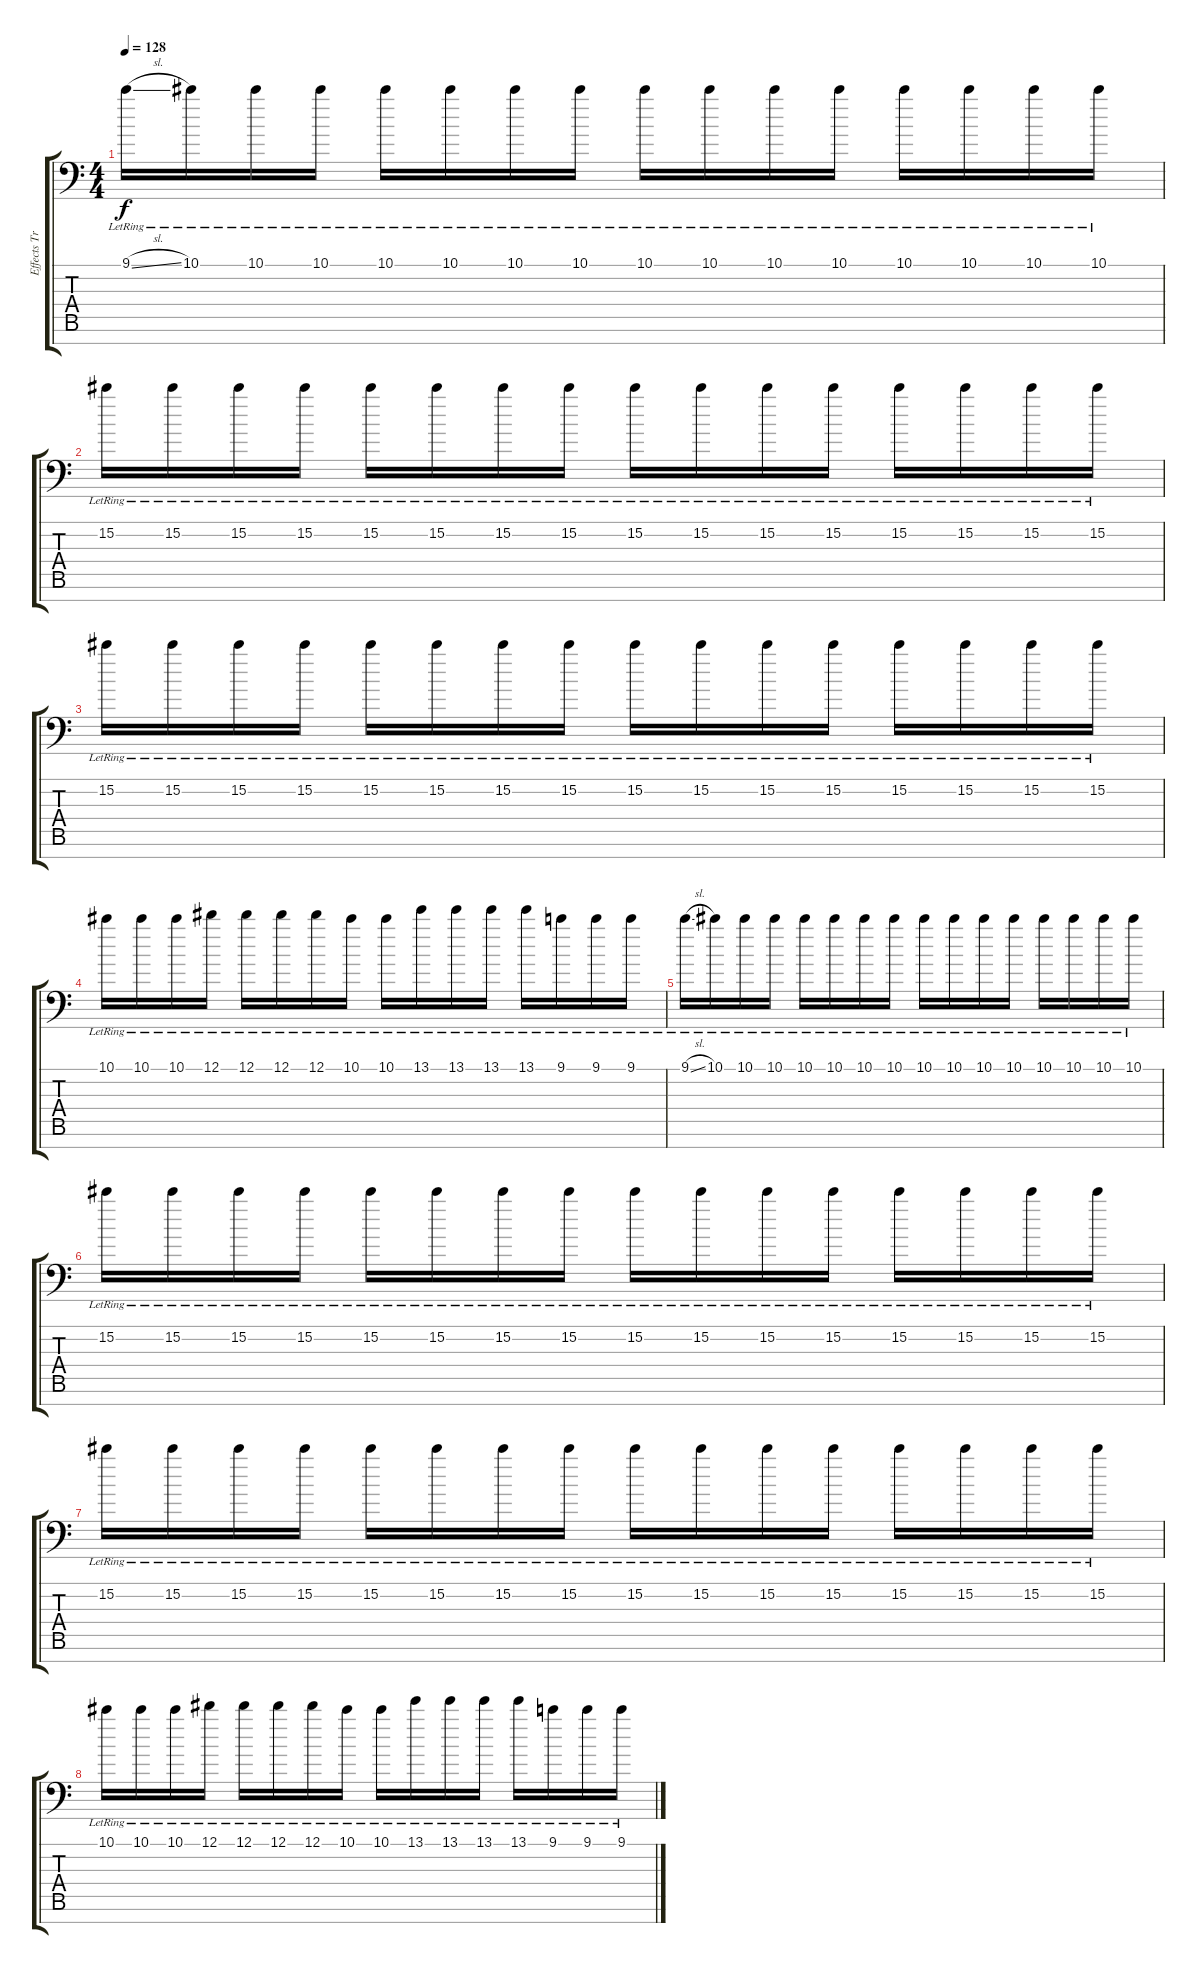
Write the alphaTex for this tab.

\track ("Effects Track" "Effects Tr") {instrument distortionguitar}
\staff {score tabs}
\tuning (Eb4 Bb3 Gb3 Db3 Ab2 Eb2 Ab1) {hide}
\ts (4 4)
\tempo 128
\clef f4
\ks c
9.1{sl lr}.16{dy f} 10.1{lr}.16 10.1{lr}.16 10.1{lr}.16 10.1{lr}.16 10.1{lr}.16 10.1{lr}.16 10.1{lr}.16 10.1{lr}.16 10.1{lr}.16 10.1{lr}.16 10.1{lr}.16 10.1{lr}.16 10.1{lr}.16 10.1{lr}.16 10.1{lr}.16 |
15.2{lr}.16 15.2{lr}.16 15.2{lr}.16 15.2{lr}.16 15.2{lr}.16 15.2{lr}.16 15.2{lr}.16 15.2{lr}.16 15.2{lr}.16 15.2{lr}.16 15.2{lr}.16 15.2{lr}.16 15.2{lr}.16 15.2{lr}.16 15.2{lr}.16 15.2{lr}.16 |
15.2{lr}.16 15.2{lr}.16 15.2{lr}.16 15.2{lr}.16 15.2{lr}.16 15.2{lr}.16 15.2{lr}.16 15.2{lr}.16 15.2{lr}.16 15.2{lr}.16 15.2{lr}.16 15.2{lr}.16 15.2{lr}.16 15.2{lr}.16 15.2{lr}.16 15.2{lr}.16 |
10.1{lr}.16 10.1{lr}.16 10.1{lr}.16 12.1{lr}.16 12.1{lr}.16 12.1{lr}.16 12.1{lr}.16 10.1{lr}.16 10.1{lr}.16 13.1{lr}.16 13.1{lr}.16 13.1{lr}.16 13.1{lr}.16 9.1{lr}.16 9.1{lr}.16 9.1{lr}.16 |
9.1{sl lr}.16 10.1{lr}.16 10.1{lr}.16 10.1{lr}.16 10.1{lr}.16 10.1{lr}.16 10.1{lr}.16 10.1{lr}.16 10.1{lr}.16 10.1{lr}.16 10.1{lr}.16 10.1{lr}.16 10.1{lr}.16 10.1{lr}.16 10.1{lr}.16 10.1{lr}.16 |
15.2{lr}.16 15.2{lr}.16 15.2{lr}.16 15.2{lr}.16 15.2{lr}.16 15.2{lr}.16 15.2{lr}.16 15.2{lr}.16 15.2{lr}.16 15.2{lr}.16 15.2{lr}.16 15.2{lr}.16 15.2{lr}.16 15.2{lr}.16 15.2{lr}.16 15.2{lr}.16 |
15.2{lr}.16 15.2{lr}.16 15.2{lr}.16 15.2{lr}.16 15.2{lr}.16 15.2{lr}.16 15.2{lr}.16 15.2{lr}.16 15.2{lr}.16 15.2{lr}.16 15.2{lr}.16 15.2{lr}.16 15.2{lr}.16 15.2{lr}.16 15.2{lr}.16 15.2{lr}.16 |
10.1{lr}.16 10.1{lr}.16 10.1{lr}.16 12.1{lr}.16 12.1{lr}.16 12.1{lr}.16 12.1{lr}.16 10.1{lr}.16 10.1{lr}.16 13.1{lr}.16 13.1{lr}.16 13.1{lr}.16 13.1{lr}.16 9.1{lr}.16 9.1{lr}.16 9.1{lr}.16
